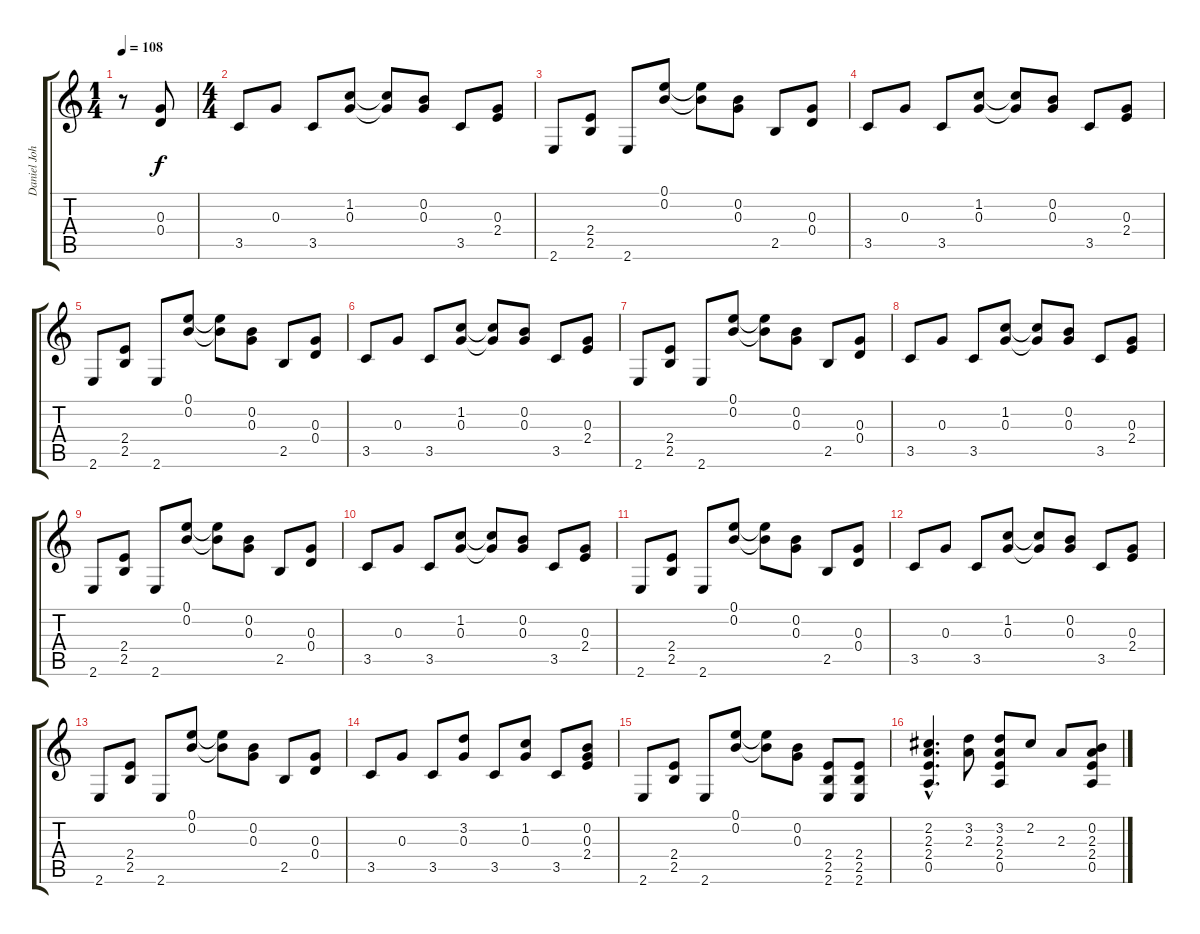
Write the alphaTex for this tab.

\track ("Daniel Johns (Guitare 1)" "Daniel Joh") {instrument acousticguitarnylon}
\staff {score tabs}
\tuning (E4 B3 G3 D3 A2 D2) {hide}
\ts (1 4)
\tempo 108
\clef g2
\ks c
r.8{dy f instrument acousticguitarnylon} (0.3 0.4).8 |
\ts (4 4)
3.5.8 0.3.8 3.5.8 (1.2 0.3).8 (1.2{t} 0.3{t}).8 (0.2 0.3).8 3.5.8 (0.3 2.4).8 |
2.6.8 (2.4 2.5).8 2.6.8 (0.1 0.2).8 (0.1{t} 0.2{t}).8 (0.2 0.3).8 2.5.8 (0.3 0.4).8 |
3.5.8 0.3.8 3.5.8 (1.2 0.3).8 (1.2{t} 0.3{t}).8 (0.2 0.3).8 3.5.8 (0.3 2.4).8 |
2.6.8 (2.4 2.5).8 2.6.8 (0.1 0.2).8 (0.1{t} 0.2{t}).8 (0.2 0.3).8 2.5.8 (0.3 0.4).8 |
3.5.8 0.3.8 3.5.8 (1.2 0.3).8 (1.2{t} 0.3{t}).8 (0.2 0.3).8 3.5.8 (0.3 2.4).8 |
2.6.8 (2.4 2.5).8 2.6.8 (0.1 0.2).8 (0.1{t} 0.2{t}).8 (0.2 0.3).8 2.5.8 (0.3 0.4).8 |
3.5.8 0.3.8 3.5.8 (1.2 0.3).8 (1.2{t} 0.3{t}).8 (0.2 0.3).8 3.5.8 (0.3 2.4).8 |
2.6.8 (2.4 2.5).8 2.6.8 (0.1 0.2).8 (0.1{t} 0.2{t}).8 (0.2 0.3).8 2.5.8 (0.3 0.4).8 |
3.5.8 0.3.8 3.5.8 (1.2 0.3).8 (1.2{t} 0.3{t}).8 (0.2 0.3).8 3.5.8 (0.3 2.4).8 |
2.6.8 (2.4 2.5).8 2.6.8 (0.1 0.2).8 (0.1{t} 0.2{t}).8 (0.2 0.3).8 2.5.8 (0.3 0.4).8 |
3.5.8 0.3.8 3.5.8 (1.2 0.3).8 (1.2{t} 0.3{t}).8 (0.2 0.3).8 3.5.8 (0.3 2.4).8 |
2.6.8 (2.4 2.5).8 2.6.8 (0.1 0.2).8 (0.1{t} 0.2{t}).8 (0.2 0.3).8 2.5.8 (0.3 0.4).8 |
3.5.8 0.3.8 3.5.8 (3.2 0.3).8 3.5.8 (1.2 0.3).8 3.5.8 (0.2 0.3 2.4).8 |
2.6.8 (2.4 2.5).8 2.6.8 (0.1 0.2).8 (0.1{t} 0.2{t}).8 (0.2 0.3).8 (2.4 2.5 2.6).8 (2.4 2.5 2.6).8 |
(2.2{hac} 2.3{hac} 2.4{hac} 0.5{hac}).4{d} (3.2 2.3).8 (3.2 2.3 2.4 0.5).8 2.2.8 2.3.8 (0.2 2.3 2.4 0.5).8
